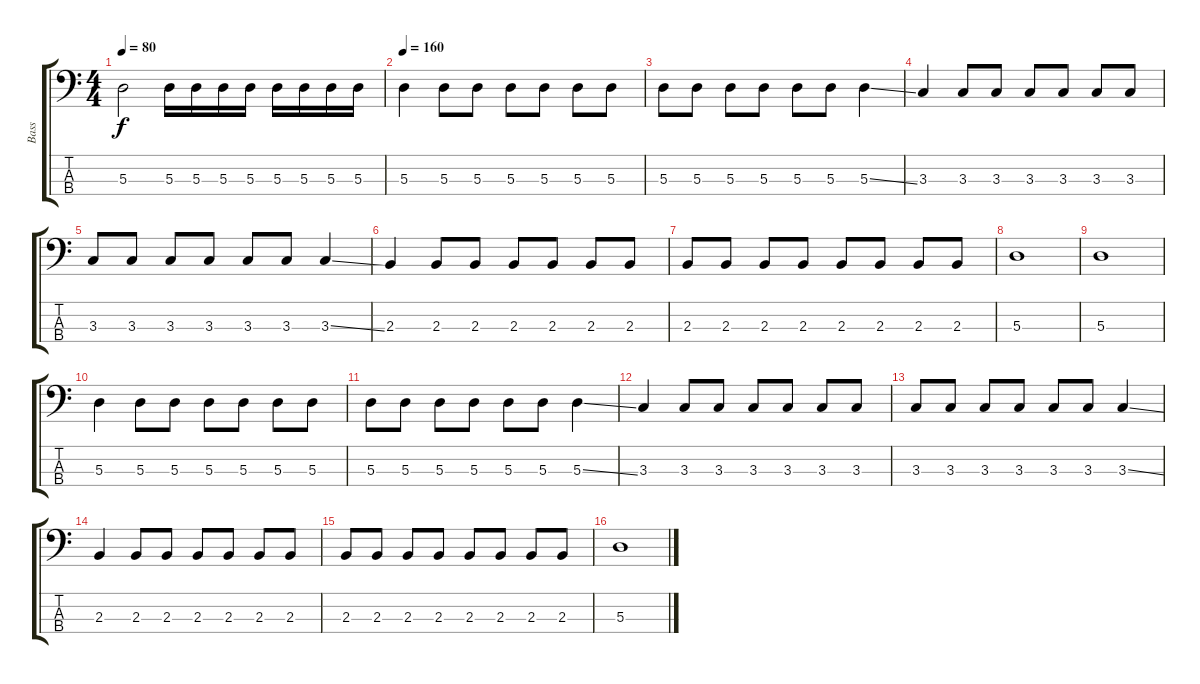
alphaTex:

\track ("Bass" "Bass") {instrument electricbasspick}
\staff {score tabs}
\tuning (G2 D2 A1 E1) {hide}
\ts (4 4)
\tempo 80
\clef f4
\ks c
5.3.2{dy f} 5.3.16 5.3.16 5.3.16 5.3.16 5.3.16 5.3.16 5.3.16 5.3.16 |
\tempo 160
5.3.4 5.3.8 5.3.8 5.3.8 5.3.8 5.3.8 5.3.8 |
5.3.8 5.3.8 5.3.8 5.3.8 5.3.8 5.3.8 5.3{ss}.4 |
3.3.4 3.3.8 3.3.8 3.3.8 3.3.8 3.3.8 3.3.8 |
3.3.8 3.3.8 3.3.8 3.3.8 3.3.8 3.3.8 3.3{ss}.4 |
2.3.4 2.3.8 2.3.8 2.3.8 2.3.8 2.3.8 2.3.8 |
2.3.8 2.3.8 2.3.8 2.3.8 2.3.8 2.3.8 2.3.8 2.3.8 |
5.3.1 |
5.3.1 |
5.3.4 5.3.8 5.3.8 5.3.8 5.3.8 5.3.8 5.3.8 |
5.3.8 5.3.8 5.3.8 5.3.8 5.3.8 5.3.8 5.3{ss}.4 |
3.3.4 3.3.8 3.3.8 3.3.8 3.3.8 3.3.8 3.3.8 |
3.3.8 3.3.8 3.3.8 3.3.8 3.3.8 3.3.8 3.3{ss}.4 |
2.3.4 2.3.8 2.3.8 2.3.8 2.3.8 2.3.8 2.3.8 |
2.3.8 2.3.8 2.3.8 2.3.8 2.3.8 2.3.8 2.3.8 2.3.8 |
5.3.1
